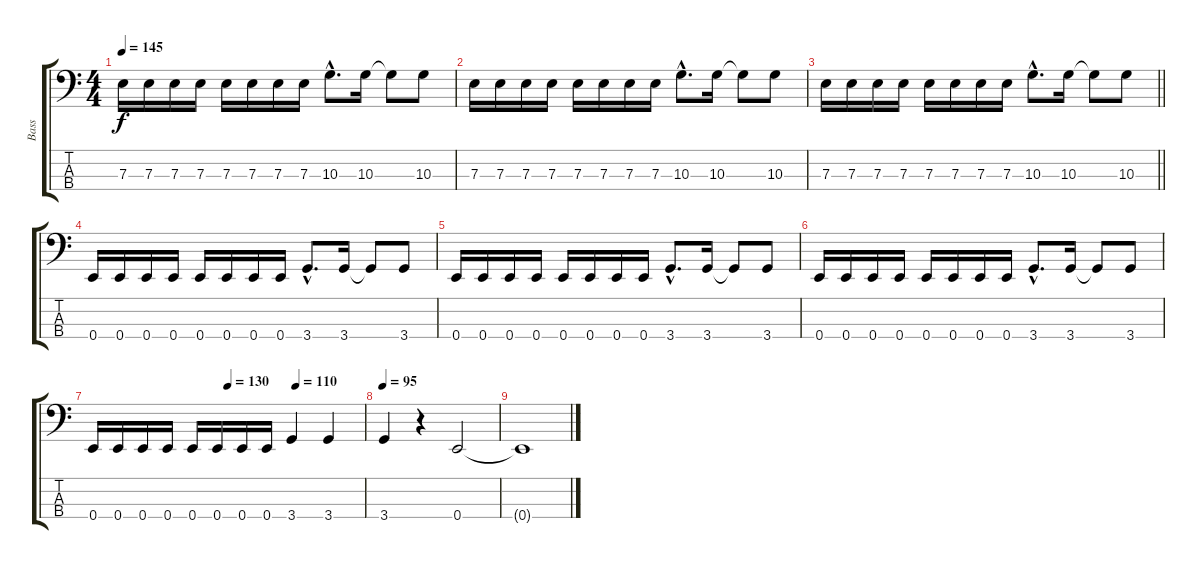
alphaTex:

\track ("Bass" "Bass") {instrument electricbasspick}
\staff {score tabs}
\tuning (G2 D2 A1 E1) {hide}
\ts (4 4)
\tempo 145
\clef f4
\ks c
7.3.16{dy f} 7.3.16 7.3.16 7.3.16 7.3.16 7.3.16 7.3.16 7.3.16 10.3{hac}.8{d} 10.3.16 10.3{t}.8 10.3.8 |
7.3.16 7.3.16 7.3.16 7.3.16 7.3.16 7.3.16 7.3.16 7.3.16 10.3{hac}.8{d} 10.3.16 10.3{t}.8 10.3.8 |
\barLineRight lightlight
7.3.16 7.3.16 7.3.16 7.3.16 7.3.16 7.3.16 7.3.16 7.3.16 10.3{hac}.8{d} 10.3.16 10.3{t}.8 10.3.8 |
0.4.16 0.4.16 0.4.16 0.4.16 0.4.16 0.4.16 0.4.16 0.4.16 3.4{hac}.8{d} 3.4.16 3.4{t}.8 3.4.8 |
0.4.16 0.4.16 0.4.16 0.4.16 0.4.16 0.4.16 0.4.16 0.4.16 3.4{hac}.8{d} 3.4.16 3.4{t}.8 3.4.8 |
0.4.16 0.4.16 0.4.16 0.4.16 0.4.16 0.4.16 0.4.16 0.4.16 3.4{hac}.8{d} 3.4.16 3.4{t}.8 3.4.8 |
\tempo (130 0.5)
\tempo (110 0.75)
0.4.16 0.4.16 0.4.16 0.4.16 0.4.16 0.4.16 0.4.16 0.4.16 3.4.4 3.4.4 |
\tempo 95
3.4.4 r.4 0.4.2 |
0.4{t}.1
